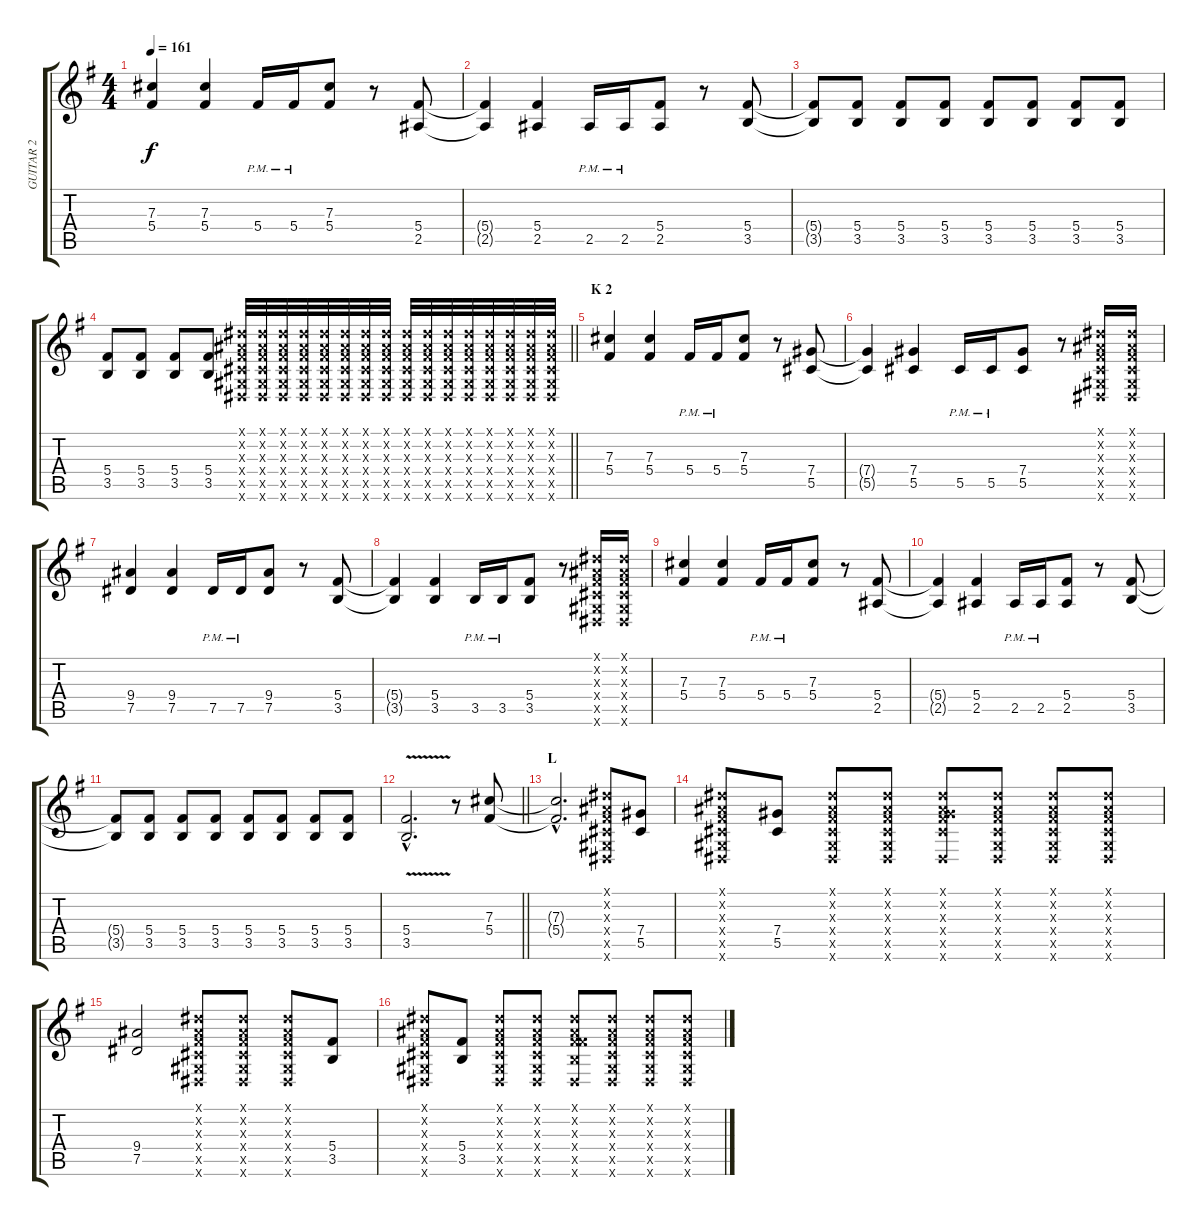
\track ("GUITAR 2" "GUITAR 2") {instrument distortionguitar}
\staff {score tabs}
\tuning (Eb4 Bb3 Gb3 Db3 Ab2 Eb2) {hide}
\ts (4 4)
\tempo 161
\clef g2
\ks g
(7.3 5.4).4{dy f} (7.3 5.4).4 5.4{pm}.16 5.4{pm}.16 (7.3 5.4).8 r.8 (5.4 2.5).8 |
(5.4{t} 2.5{t}).4 (5.4 2.5).4 2.5{pm}.16 2.5{pm}.16 (5.4 2.5).8 r.8 (5.4 3.5).8 |
(5.4{t} 3.5{t}).8 (5.4 3.5).8 (5.4 3.5).8 (5.4 3.5).8 (5.4 3.5).8 (5.4 3.5).8 (5.4 3.5).8 (5.4 3.5).8 |
\barLineRight lightlight
(5.4 3.5).8 (5.4 3.5).8 (5.4 3.5).8 (5.4 3.5).8 (0.1{x} 0.2{x} 0.3{x} 0.4{x} 0.5{x} 0.6{x}).32 (0.1{x} 0.2{x} 0.3{x} 0.4{x} 0.5{x} 0.6{x}).32 (0.1{x} 0.2{x} 0.3{x} 0.4{x} 0.5{x} 0.6{x}).32 (0.1{x} 0.2{x} 0.3{x} 0.4{x} 0.5{x} 0.6{x}).32 (0.1{x} 0.2{x} 0.3{x} 0.4{x} 0.5{x} 0.6{x}).32 (0.1{x} 0.2{x} 0.3{x} 0.4{x} 0.5{x} 0.6{x}).32 (0.1{x} 0.2{x} 0.3{x} 0.4{x} 0.5{x} 0.6{x}).32 (0.1{x} 0.2{x} 0.3{x} 0.4{x} 0.5{x} 0.6{x}).32 (0.1{x} 0.2{x} 0.3{x} 0.4{x} 0.5{x} 0.6{x}).32 (0.1{x} 0.2{x} 0.3{x} 0.4{x} 0.5{x} 0.6{x}).32 (0.1{x} 0.2{x} 0.3{x} 0.4{x} 0.5{x} 0.6{x}).32 (0.1{x} 0.2{x} 0.3{x} 0.4{x} 0.5{x} 0.6{x}).32 (0.1{x} 0.2{x} 0.3{x} 0.4{x} 0.5{x} 0.6{x}).32 (0.1{x} 0.2{x} 0.3{x} 0.4{x} 0.5{x} 0.6{x}).32 (0.1{x} 0.2{x} 0.3{x} 0.4{x} 0.5{x} 0.6{x}).32 (0.1{x} 0.2{x} 0.3{x} 0.4{x} 0.5{x} 0.6{x}).32 |
\section ("" "K 2")
(7.3 5.4).4 (7.3 5.4).4 5.4{pm}.16 5.4{pm}.16 (7.3 5.4).8 r.8 (7.4 5.5).8 |
(7.4{t} 5.5{t}).4 (7.4 5.5).4 5.5{pm}.16 5.5{pm}.16 (7.4 5.5).8 r.8 (0.1{x} 0.2{x} 0.3{x} 0.4{x} 0.5{x} 0.6{x}).16 (0.1{x} 0.2{x} 0.3{x} 0.4{x} 0.5{x} 0.6{x}).16 |
(9.4 7.5).4 (9.4 7.5).4 7.5{pm}.16 7.5{pm}.16 (9.4 7.5).8 r.8 (5.4 3.5).8 |
(5.4{t} 3.5{t}).4 (5.4 3.5).4 3.5{pm}.16 3.5{pm}.16 (5.4 3.5).8 r.8 (0.1{x} 0.2{x} 0.3{x} 0.4{x} 0.5{x} 0.6{x}).16 (0.1{x} 0.2{x} 0.3{x} 0.4{x} 0.5{x} 0.6{x}).16 |
(7.3 5.4).4 (7.3 5.4).4 5.4{pm}.16 5.4{pm}.16 (7.3 5.4).8 r.8 (5.4 2.5).8 |
(5.4{t} 2.5{t}).4 (5.4 2.5).4 2.5{pm}.16 2.5{pm}.16 (5.4 2.5).8 r.8 (5.4 3.5).8 |
(5.4{t} 3.5{t}).8 (5.4 3.5).8 (5.4 3.5).8 (5.4 3.5).8 (5.4 3.5).8 (5.4 3.5).8 (5.4 3.5).8 (5.4 3.5).8 |
\barLineRight lightlight
(5.4{v hac} 3.5{v hac}).2{d} r.8 (7.3 5.4).8 |
\section ("" "L")
(7.3{hac t} 5.4{hac t}).2{d} (0.1{x} 0.2{x} 0.3{x} 0.4{x} 0.5{x} 0.6{x}).8 (7.4 5.5).8 |
(0.1{x} 0.2{x} 0.3{x} 0.4{x} 0.5{x} 0.6{x}).8 (7.4 5.5).8 (0.1{x} 0.2{x} 0.3{x} 0.4{x} 0.5{x} 0.6{x}).8 (0.1{x} 0.2{x} 0.3{x} 0.4{x} 0.5{x} 0.6{x}).8 (0.1{x} 0.2{x} 0.3{x} 7.4{x} 5.5{x} 0.6{x}).8 (0.1{x} 0.2{x} 0.3{x} 0.4{x} 0.5{x} 0.6{x}).8 (0.1{x} 0.2{x} 0.3{x} 0.4{x} 0.5{x} 0.6{x}).8 (0.1{x} 0.2{x} 0.3{x} 0.4{x} 0.5{x} 0.6{x}).8 |
(9.4 7.5).2 (0.1{x} 0.2{x} 0.3{x} 0.4{x} 0.5{x} 0.6{x}).8 (0.1{x} 0.2{x} 0.3{x} 0.4{x} 0.5{x} 0.6{x}).8 (0.1{x} 0.2{x} 0.3{x} 0.4{x} 0.5{x} 0.6{x}).8 (5.4 3.5).8 |
(0.1{x} 0.2{x} 0.3{x} 0.4{x} 0.5{x} 0.6{x}).8 (5.4 3.5).8 (0.1{x} 0.2{x} 0.3{x} 0.4{x} 0.5{x} 0.6{x}).8 (0.1{x} 0.2{x} 0.3{x} 0.4{x} 0.5{x} 0.6{x}).8 (0.1{x} 0.2{x} 0.3{x} 5.4{x} 3.5{x} 0.6{x}).8 (0.1{x} 0.2{x} 0.3{x} 0.4{x} 0.5{x} 0.6{x}).8 (0.1{x} 0.2{x} 0.3{x} 0.4{x} 0.5{x} 0.6{x}).8 (0.1{x} 0.2{x} 0.3{x} 0.4{x} 0.5{x} 0.6{x}).8
